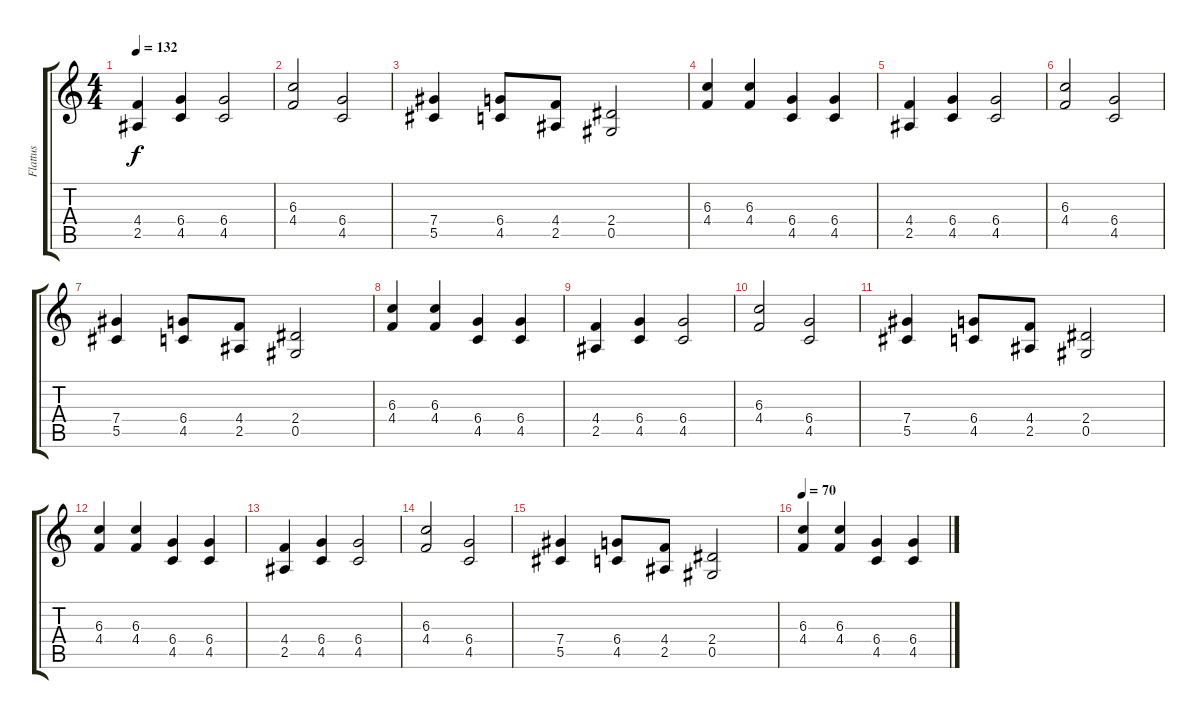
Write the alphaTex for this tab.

\track ("Flattus" "Flattus") {instrument overdrivenguitar}
\staff {score tabs}
\tuning (Eb4 Bb3 Gb3 Db3 Ab2 Eb2) {hide}
\ts (4 4)
\tempo 132
\clef g2
\ks c
(4.4 2.5).4{dy f} (6.4 4.5).4 (6.4 4.5).2 |
(6.3 4.4).2 (6.4 4.5).2 |
(7.4 5.5).4 (6.4 4.5).8 (4.4 2.5).8 (2.4 0.5).2 |
(6.3 4.4).4 (6.3 4.4).4 (6.4 4.5).4 (6.4 4.5).4 |
(4.4 2.5).4 (6.4 4.5).4 (6.4 4.5).2 |
(6.3 4.4).2 (6.4 4.5).2 |
(7.4 5.5).4 (6.4 4.5).8 (4.4 2.5).8 (2.4 0.5).2 |
(6.3 4.4).4 (6.3 4.4).4 (6.4 4.5).4 (6.4 4.5).4 |
(4.4 2.5).4 (6.4 4.5).4 (6.4 4.5).2 |
(6.3 4.4).2 (6.4 4.5).2 |
(7.4 5.5).4 (6.4 4.5).8 (4.4 2.5).8 (2.4 0.5).2 |
(6.3 4.4).4 (6.3 4.4).4 (6.4 4.5).4 (6.4 4.5).4 |
(4.4 2.5).4 (6.4 4.5).4 (6.4 4.5).2 |
(6.3 4.4).2 (6.4 4.5).2 |
(7.4 5.5).4 (6.4 4.5).8 (4.4 2.5).8 (2.4 0.5).2 |
\tempo 70
(6.3 4.4).4 (6.3 4.4).4 (6.4 4.5).4 (6.4 4.5).4
